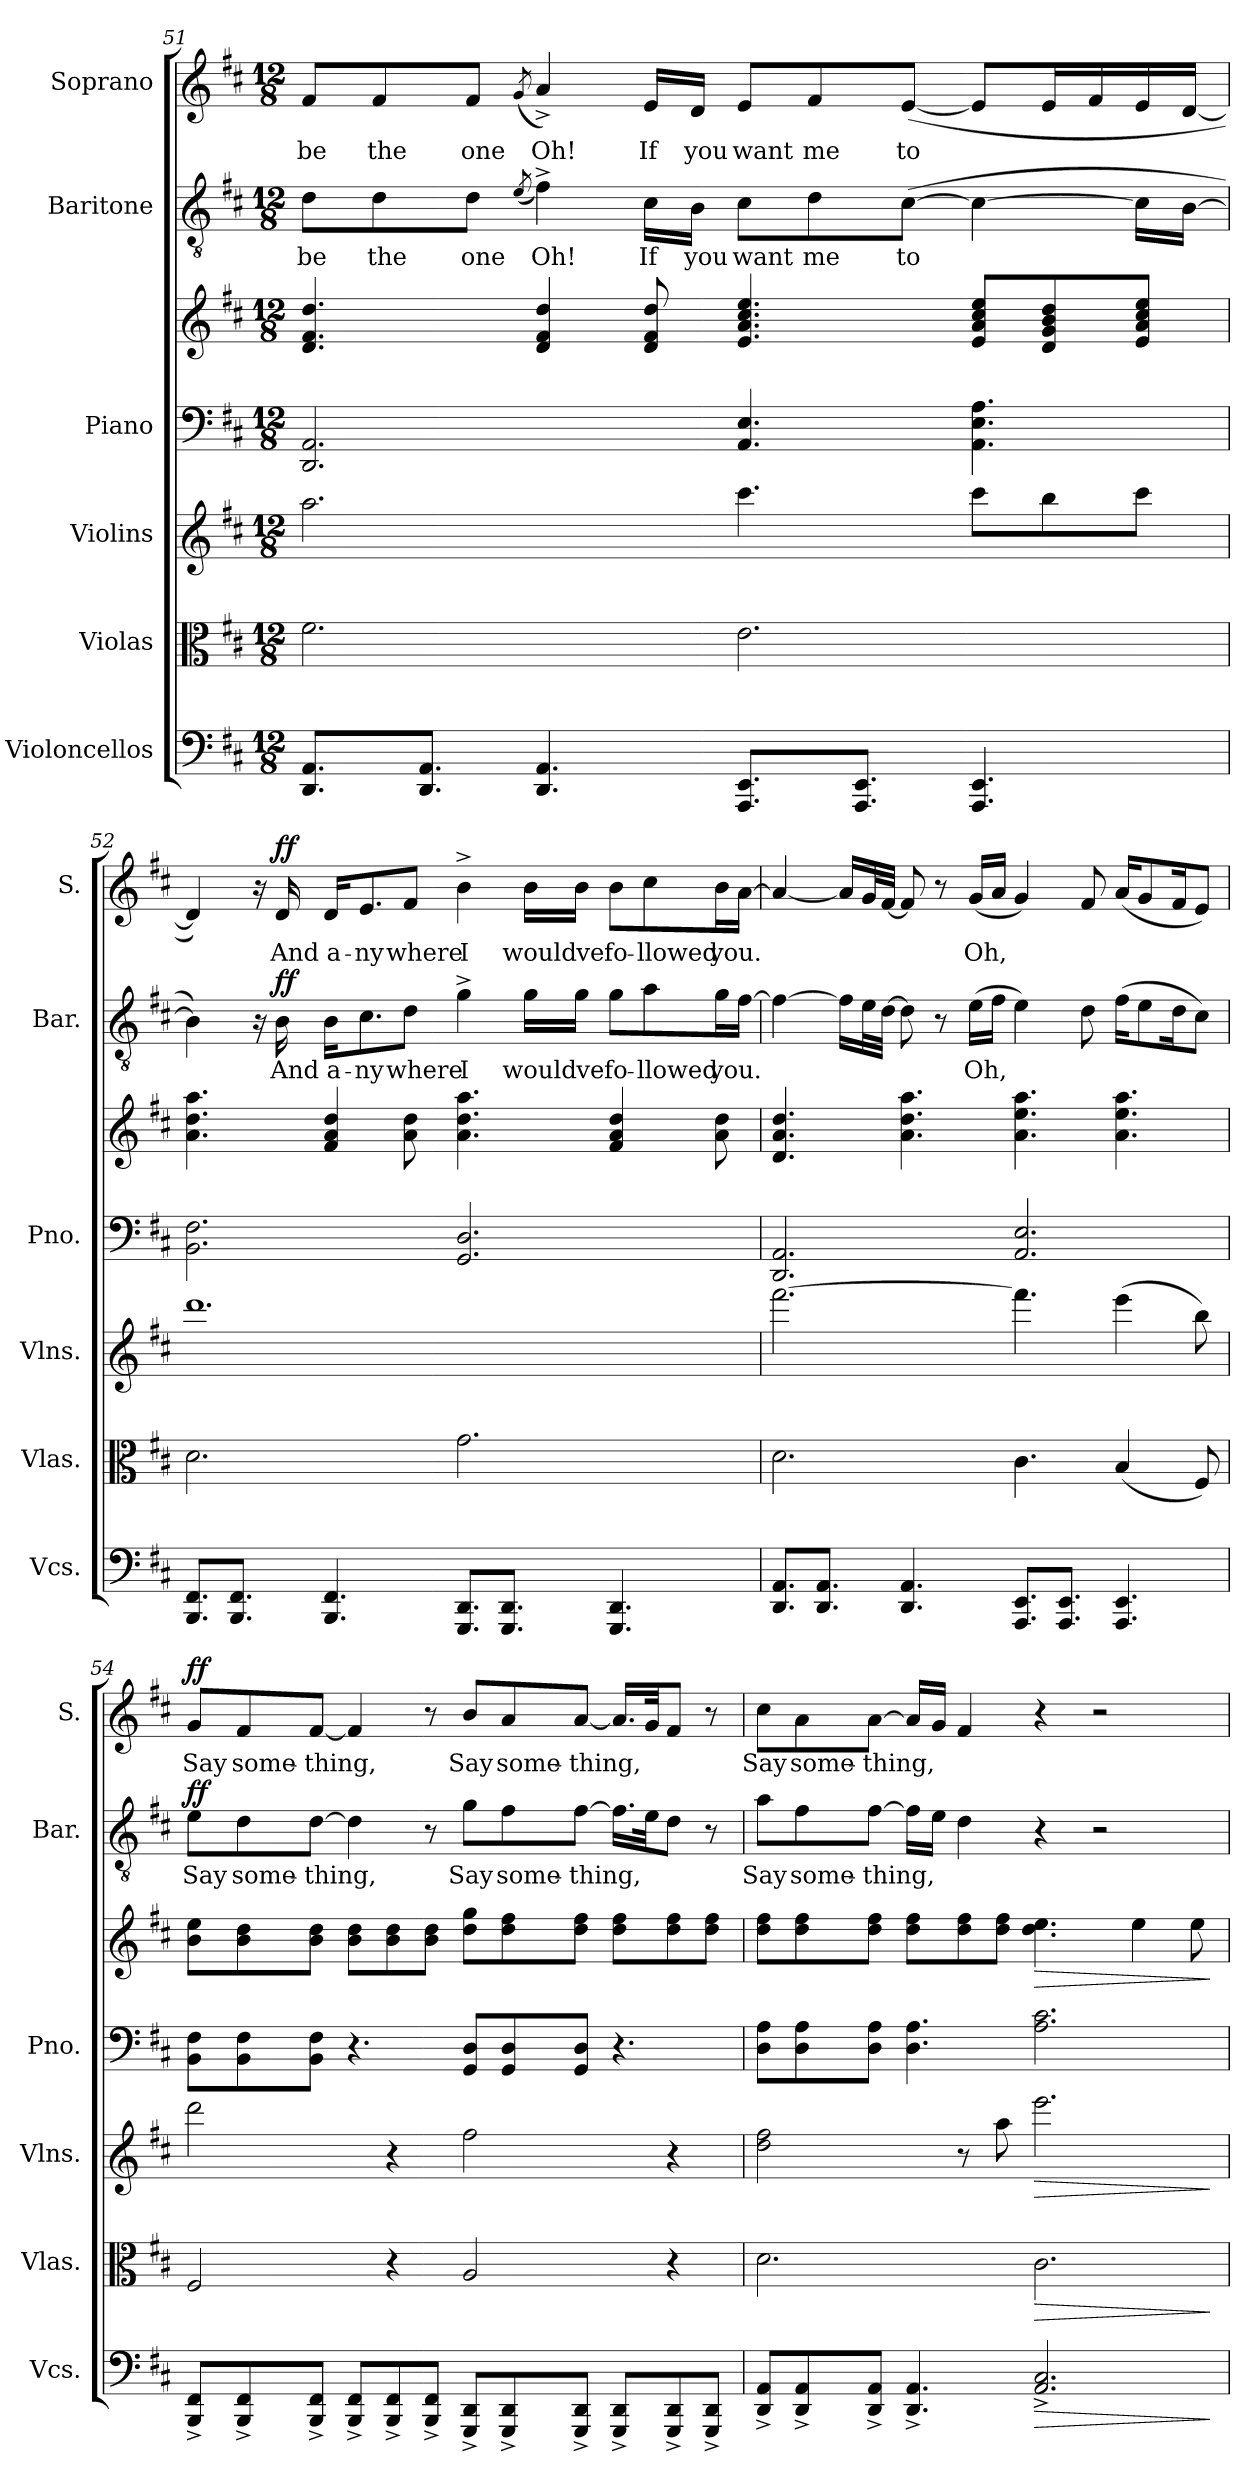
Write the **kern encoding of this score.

**kern	**dynam	**kern	**dynam	**kern	**dynam	**kern	**kern	**dynam	**kern	**text	**dynam	**kern	**text	**dynam
*part6	*part6	*part5	*part5	*part4	*part4	*part3	*part3	*part3	*part2	*part2	*part2	*part1	*part1	*part1
*staff7	*staff7	*staff6	*staff6	*staff5	*staff5	*staff4	*staff3	*staff3/4	*staff2	*staff2	*staff2	*staff1	*staff1	*staff1
*I"Violoncellos	*	*I"Violas	*	*I"Violins	*	*I"Piano	*	*	*I"Baritone	*	*	*I"Soprano	*	*
*I'Vcs.	*	*I'Vlas.	*	*I'Vlns.	*	*I'Pno.	*	*	*I'Bar.	*	*	*I'S.	*	*
!!LO:PB:g=z
*clefF4	*	*clefC3	*	*clefG2	*	*clefF4	*clefG2	*	*clefGv2	*	*	*clefG2	*	*
*k[f#c#]	*	*k[f#c#]	*	*k[f#c#]	*	*k[f#c#]	*k[f#c#]	*	*k[f#c#]	*	*	*k[f#c#]	*	*
*M12/8	*	*M12/8	*	*M12/8	*	*M12/8	*M12/8	*	*M12/8	*	*	*M12/8	*	*
=51	=51	=51	=51	=51	=51	=51	=51	=51	=51	=51	=51	=51	=51	=51
!	!	!	!	!	!	!	!	!	!	!LO:LY:b	!	!	!LO:LY:b	!
8.DD/ 8.AA/L	.	2.f#\	.	2.aa\	.	2.DD/ 2.AA/	4.d/ 4.f#/ 4.dd/	.	8d\L	be	.	8f#/L	be	.
!	!	!	!	!	!	!	!	!	!	!LO:LY:b	!	!	!LO:LY:b	!
.	.	.	.	.	.	.	.	.	8d\	the	.	8f#/	the	.
8.DD/ 8.AA/J	.	.	.	.	.	.	.	.	.	.	.	.	.	.
!	!	!	!	!	!	!	!	!	!	!LO:LY:b	!	!	!LO:LY:b	!
.	.	.	.	.	.	.	.	.	8d\J	one	.	8f#/J	one	.
.	.	.	.	.	.	.	.	.	(8qe/	.	.	(8qg/	.	.
!	!	!	!	!	!	!	!	!	!	!LO:LY:b	!	!	!LO:LY:b	!
4.DD/ 4.AA/	.	.	.	.	.	.	4d/ 4f#/ 4dd/	.	4f#^\)	Oh!	.	4a^/)	Oh!	.
!	!	!	!	!	!	!	!	!	!	!LO:LY:b	!	!	!LO:LY:b	!
.	.	.	.	.	.	.	8d/ 8f#/ 8dd/	.	16c#\LL	If	.	16e/LL	If	.
!	!	!	!	!	!	!	!	!	!	!LO:LY:b	!	!	!LO:LY:b	!
.	.	.	.	.	.	.	.	.	16B\JJ	you	.	16d/JJ	you	.
!	!	!	!	!	!	!	!	!	!	!LO:LY:b	!	!	!LO:LY:b	!
8.AAA/ 8.EE/L	.	2.e\	.	4.ccc#\	.	4.AA/ 4.E/	4.e/ 4.a/ 4.cc#/ 4.ee/	.	8c#\L	want	.	8e/L	want	.
!	!	!	!	!	!	!	!	!	!	!LO:LY:b	!	!	!LO:LY:b	!
.	.	.	.	.	.	.	.	.	8d\	me	.	8f#/	me	.
8.AAA/ 8.EE/J	.	.	.	.	.	.	.	.	.	.	.	.	.	.
!	!	!	!	!	!	!	!	!	!	!LO:LY:b	!	!	!LO:LY:b	!
.	.	.	.	.	.	.	.	.	([8c#\J	to	.	([8e/J	to	.
4.AAA/ 4.EE/	.	.	.	8ccc#\L	.	4.AA\ 4.E\ 4.A\	8e/ 8a/ 8cc#/ 8ee/L	.	4c#\_	.	.	8e/L]	.	.
.	.	.	.	8bb\	.	.	8d/ 8g/ 8b/ 8dd/	.	.	.	.	16e/L	.	.
.	.	.	.	.	.	.	.	.	.	.	.	16f#/	.	.
.	.	.	.	8ccc#\J	.	.	8e/ 8a/ 8cc#/ 8ee/J	.	16c#\LL]	.	.	16e/	.	.
.	.	.	.	.	.	.	.	.	[16B\JJ	.	.	[16d/JJ	.	.
=52	=52	=52	=52	=52	=52	=52	=52	=52	=52	=52	=52	=52	=52	=52
8.BBB/ 8.FF#/L	.	2.d\	.	1.ddd	.	2.BB\ 2.F#\	4.a\ 4.dd\ 4.aa\	.	4B\])	.	.	4d/])	.	.
8.BBB/ 8.FF#/J	.	.	.	.	.	.	.	.	.	.	.	.	.	.
.	.	.	.	.	.	.	.	.	16r	.	.	16r	.	.
!	!	!	!	!	!	!	!	!	!	!LO:LY:b	!LO:DY:a	!	!LO:LY:b	!LO:DY:a
.	.	.	.	.	.	.	.	.	16B\	And	ff	16d/	And	ff
!	!	!	!	!	!	!	!	!	!	!LO:LY:b	!	!	!LO:LY:b	!
4.BBB/ 4.FF#/	.	.	.	.	.	.	4f#/ 4a/ 4dd/	.	16B\KL	a-	.	16d/KL	a-	.
!	!	!	!	!	!	!	!	!	!	!LO:LY:b	!	!	!LO:LY:b	!
.	.	.	.	.	.	.	.	.	8.c#\	-ny	.	8.e/	-ny	.
!	!	!	!	!	!	!	!	!	!	!LO:LY:b	!	!	!LO:LY:b	!
.	.	.	.	.	.	.	8a\ 8dd\	.	8d\J	where	.	8f#/J	where	.
!	!	!	!	!	!	!	!	!	!	!LO:LY:b	!	!	!LO:LY:b	!
8.GGG/ 8.DD/L	.	2.g\	.	.	.	2.GG/ 2.D/	4.a\ 4.dd\ 4.aa\	.	4g^\	I	.	4b^\	I	.
8.GGG/ 8.DD/J	.	.	.	.	.	.	.	.	.	.	.	.	.	.
!	!	!	!	!	!	!	!	!	!	!LO:LY:b	!	!	!LO:LY:b	!
.	.	.	.	.	.	.	.	.	16g\LL	would	.	16b\LL	would	.
!	!	!	!	!	!	!	!	!	!	!LO:LY:b	!	!	!LO:LY:b	!
.	.	.	.	.	.	.	.	.	16g\JJ	've	.	16b\JJ	've	.
!	!	!	!	!	!	!	!	!	!	!LO:LY:b	!	!	!LO:LY:b	!
4.GGG/ 4.DD/	.	.	.	.	.	.	4f#/ 4a/ 4dd/	.	8g\L	fo-	.	8b\L	fo-	.
!	!	!	!	!	!	!	!	!	!	!LO:LY:b	!	!	!LO:LY:b	!
.	.	.	.	.	.	.	.	.	8a\	-llowed	.	8cc#\	-llowed	.
!	!	!	!	!	!	!	!	!	!	!LO:LY:b	!	!	!LO:LY:b	!
.	.	.	.	.	.	.	8a\ 8dd\	.	16g\L	you.	.	16b\L	you.	.
.	.	.	.	.	.	.	.	.	[16f#\JJ	.	.	[16a\JJ	.	.
!!LO:PB:g=z
=53	=53	=53	=53	=53	=53	=53	=53	=53	=53	=53	=53	=53	=53	=53
8.DD/ 8.AA/L	.	2.d\	.	[2.fff#\	.	2.DD/ 2.AA/	4.d/ 4.a/ 4.dd/	.	4f#\_	.	.	4a/_	.	.
8.DD/ 8.AA/J	.	.	.	.	.	.	.	.	.	.	.	.	.	.
.	.	.	.	.	.	.	.	.	16f#\LL]	.	.	16a/LL]	.	.
.	.	.	.	.	.	.	.	.	32e\L	.	.	32g/L	.	.
.	.	.	.	.	.	.	.	.	[32d\JJJ	.	.	[32f#/JJJ	.	.
4.DD/ 4.AA/	.	.	.	.	.	.	4.a\ 4.dd\ 4.aa\	.	8d\]	.	.	8f#/]	.	.
.	.	.	.	.	.	.	.	.	8r	.	.	8r	.	.
!	!	!	!	!	!	!	!	!	!	!LO:LY:b	!	!	!LO:LY:b	!
.	.	.	.	.	.	.	.	.	(16e\LL	Oh,	.	(16g/LL	Oh,	.
.	.	.	.	.	.	.	.	.	16f#\JJ	.	.	16a/JJ	.	.
8.AAA/ 8.EE/L	.	4.c#\	.	4.fff#\]	.	2.AA/ 2.E/	4.a\ 4.ee\ 4.aa\	.	4e\)	.	.	4g/)	.	.
8.AAA/ 8.EE/J	.	.	.	.	.	.	.	.	.	.	.	.	.	.
.	.	.	.	.	.	.	.	.	8d\	.	.	8f#/	.	.
4.AAA/ 4.EE/	.	(4B/	.	(4eee\	.	.	4.a\ 4.ee\ 4.aa\	.	(16f#\KL	.	.	(16a/KL	.	.
.	.	.	.	.	.	.	.	.	8e\	.	.	8g/	.	.
.	.	.	.	.	.	.	.	.	16d\K	.	.	16f#/K	.	.
.	.	8F#/)	.	8bb\)	.	.	.	.	8c#\J)	.	.	8e/J)	.	.
!!LO:PB:g=z
=54	=54	=54	=54	=54	=54	=54	=54	=54	=54	=54	=54	=54	=54	=54
!	!	!	!	!	!	!	!	!	!	!LO:LY:b	!LO:DY:a	!	!LO:LY:b	!LO:DY:a
8BBB/^ 8FF#/^L	.	2F#/	.	2ddd\	.	8BB\ 8F#\L	8b\ 8ee\L	.	8e\L	Say	ff	8g/L	Say	ff
!	!	!	!	!	!	!	!	!	!	!LO:LY:b	!	!	!LO:LY:b	!
8BBB/^ 8FF#/^	.	.	.	.	.	8BB\ 8F#\	8b\ 8dd\	.	8d\	some-	.	8f#/	some-	.
!	!	!	!	!	!	!	!	!	!	!LO:LY:b	!	!	!LO:LY:b	!
8BBB/^ 8FF#/^J	.	.	.	.	.	8BB\ 8F#\J	8b\ 8dd\J	.	[8d\J	-thing,	.	[8f#/J	-thing,	.
8BBB/^ 8FF#/^L	.	.	.	.	.	4.r	8b\ 8dd\L	.	4d\]	.	.	4f#/]	.	.
8BBB/^ 8FF#/^	.	4r	.	4r	.	.	8b\ 8dd\	.	.	.	.	.	.	.
8BBB/^ 8FF#/^J	.	.	.	.	.	.	8b\ 8dd\J	.	8r	.	.	8r	.	.
!	!	!	!	!	!	!	!	!	!	!LO:LY:b	!	!	!LO:LY:b	!
8GGG/^ 8DD/^L	.	2A/	.	2ff#\	.	8GG/ 8D/L	8dd\ 8gg\L	.	8g\L	Say	.	8b/L	Say	.
!	!	!	!	!	!	!	!	!	!	!LO:LY:b	!	!	!LO:LY:b	!
8GGG/^ 8DD/^	.	.	.	.	.	8GG/ 8D/	8dd\ 8ff#\	.	8f#\	some-	.	8a/	some-	.
!	!	!	!	!	!	!	!	!	!	!LO:LY:b	!	!	!LO:LY:b	!
8GGG/^ 8DD/^J	.	.	.	.	.	8GG/ 8D/J	8dd\ 8ff#\J	.	[8f#\J	-thing,	.	[8a/J	-thing,	.
8GGG/^ 8DD/^L	.	.	.	.	.	4.r	8dd\ 8ff#\L	.	16.f#\LL]	.	.	16.a/LL]	.	.
.	.	.	.	.	.	.	.	.	32e\JK	.	.	32g/JK	.	.
8GGG/^ 8DD/^	.	4r	.	4r	.	.	8dd\ 8ff#\	.	8d\J	.	.	8f#/J	.	.
8GGG/^ 8DD/^J	.	.	.	.	.	.	8dd\ 8ff#\J	.	8r	.	.	8r	.	.
=55	=55	=55	=55	=55	=55	=55	=55	=55	=55	=55	=55	=55	=55	=55
!	!	!	!	!	!	!	!	!	!	!LO:LY:b	!	!	!LO:LY:b	!
8DD/^ 8AA/^L	.	2.d\	.	2dd\ 2ff#\	.	8D\ 8A\L	8dd\ 8ff#\L	.	8a\L	Say	.	8cc#\L	Say	.
!	!	!	!	!	!	!	!	!	!	!LO:LY:b	!	!	!LO:LY:b	!
8DD/^ 8AA/^	.	.	.	.	.	8D\ 8A\	8dd\ 8ff#\	.	8f#\	some-	.	8a\	some-	.
!	!	!	!	!	!	!	!	!	!	!LO:LY:b	!	!	!LO:LY:b	!
8DD/^ 8AA/^J	.	.	.	.	.	8D\ 8A\J	8dd\ 8ff#\J	.	[8f#\J	-thing,	.	[8a\J	-thing,	.
4.DD/^ 4.AA/^	.	.	.	.	.	4.D\ 4.A\	8dd\ 8ff#\L	.	16f#\LL]	.	.	16a/LL]	.	.
.	.	.	.	.	.	.	.	.	16e\JJ	.	.	16g/JJ	.	.
.	.	.	.	8r	.	.	8dd\ 8ff#\	.	4d\	.	.	4f#/	.	.
.	.	.	.	8aa\	.	.	8dd\ 8ff#\J	.	.	.	.	.	.	.
!	!LO:HP:b	!	!LO:HP:b	!	!LO:HP:b	!	!	!LO:HP:b	!	!	!	!	!	!
2.AA/^ 2.C#/^	>	2.c#\	>	2.eee\	>	2.A\ 2.c#\	4.dd\ 4.ee\	>	4r	.	.	4r	.	.
.	.	.	.	.	.	.	.	.	2r	.	.	2r	.	.
.	.	.	.	.	.	.	4ee\	.	.	.	.	.	.	.
.	.	.	.	.	.	.	8ee\	.	.	.	.	.	.	.
.	]	.	]	.	]	.	.	]	.	.	.	.	.	.
=	=	=	=	=	=	=	=	=	=	=	=	=	=	=
*-	*-	*-	*-	*-	*-	*-	*-	*-	*-	*-	*-	*-	*-	*-
